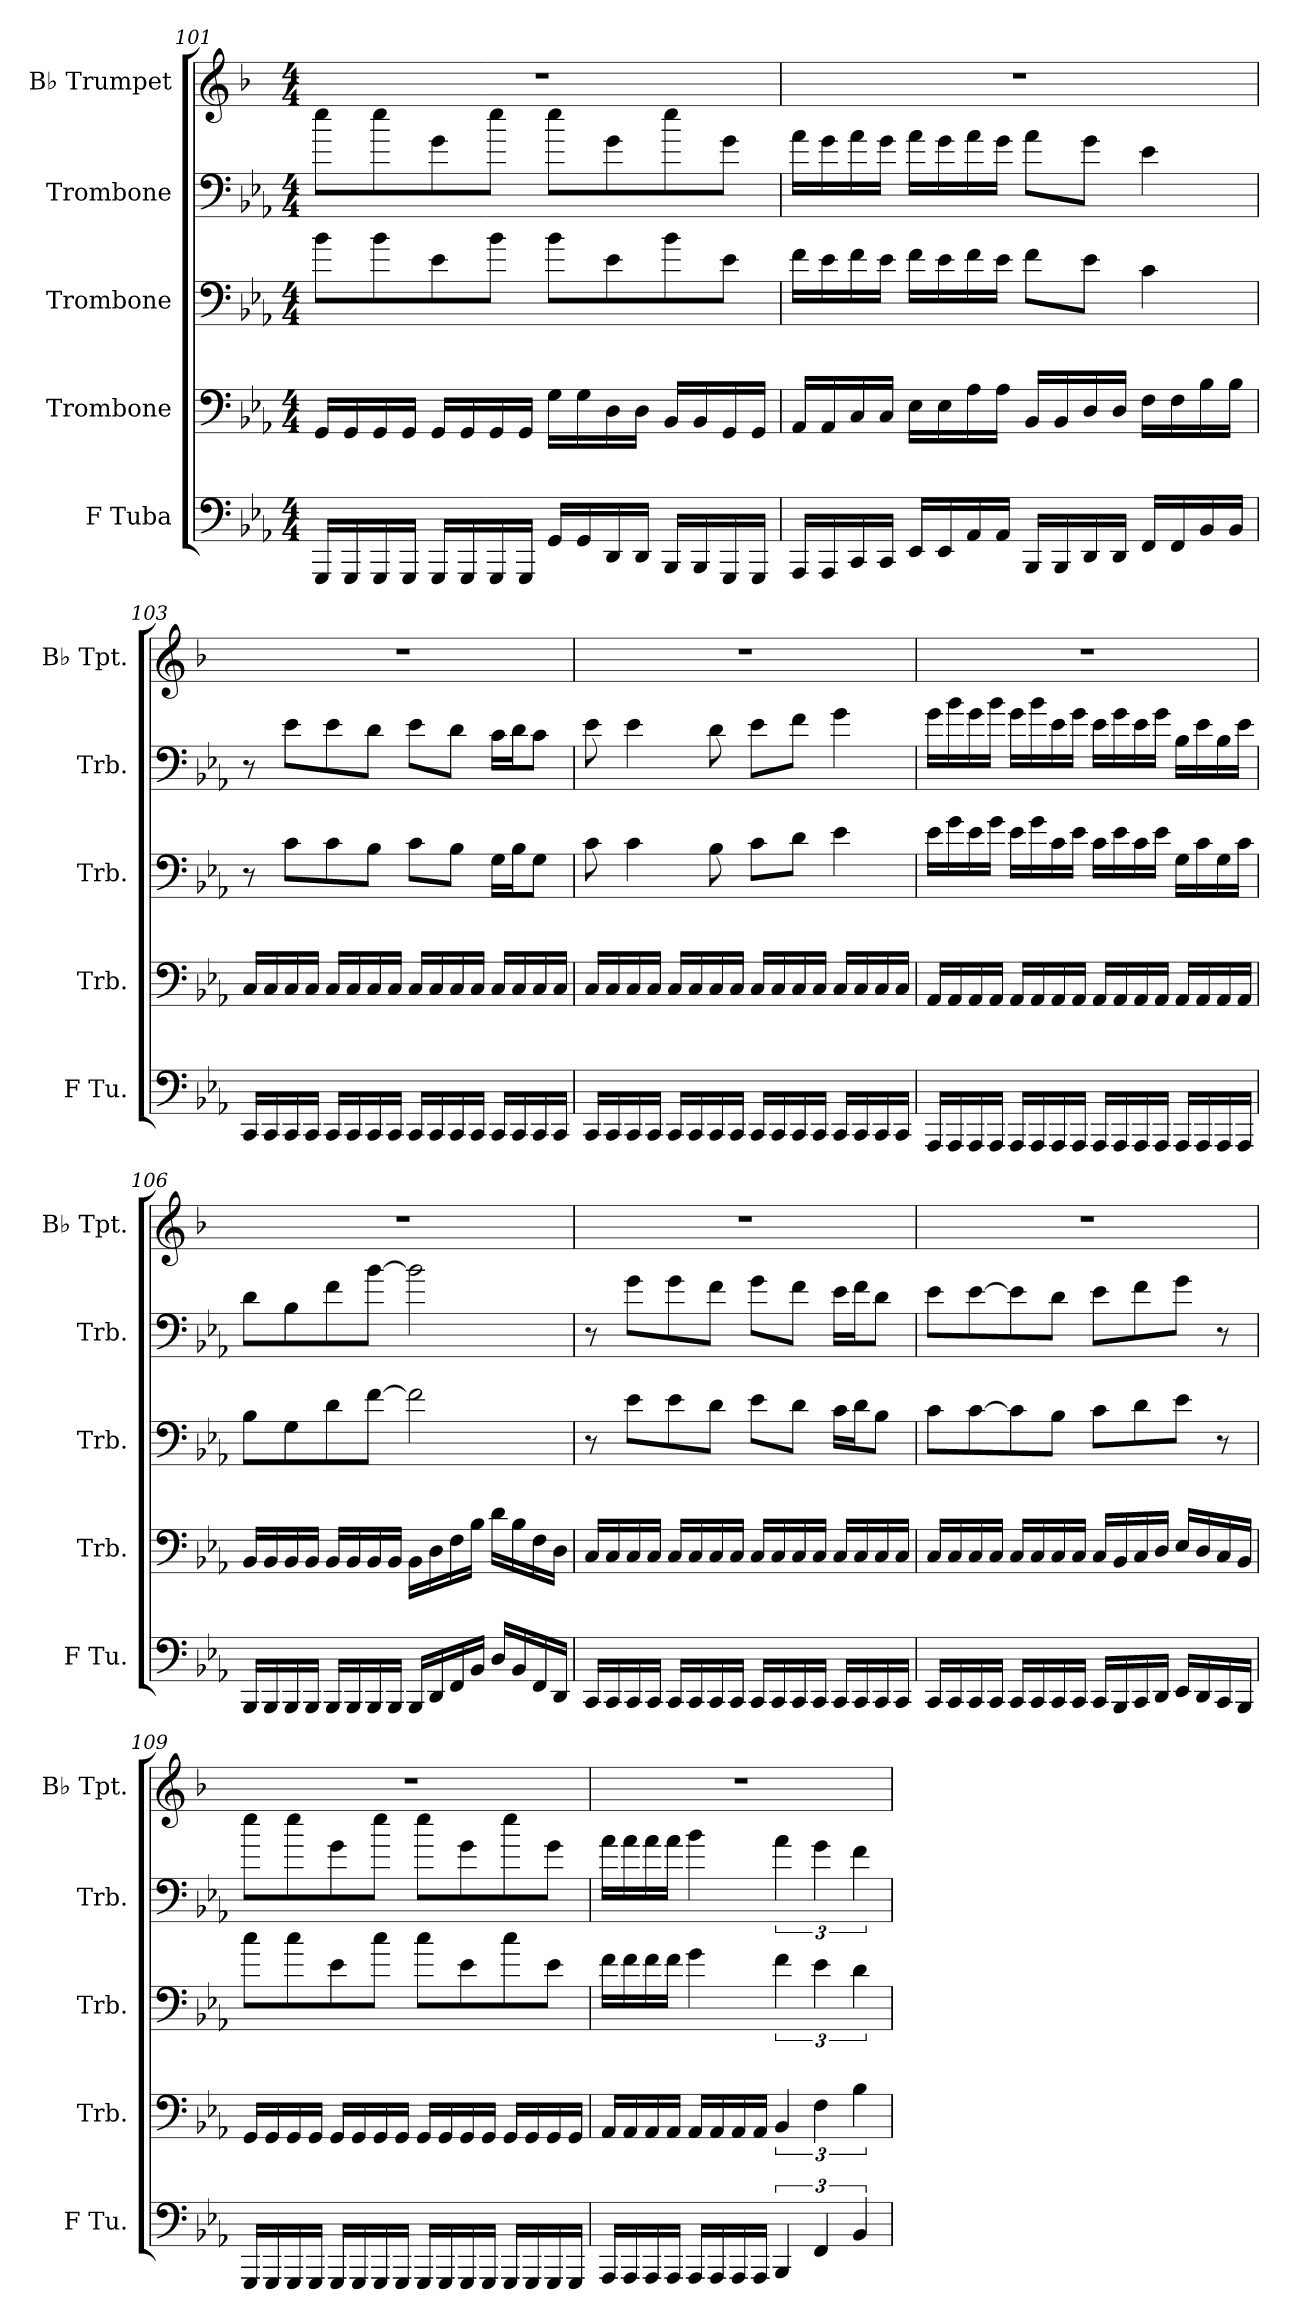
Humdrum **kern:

**kern	**kern	**kern	**kern	**kern
*part5	*part4	*part3	*part2	*part1
*staff5	*staff4	*staff3	*staff2	*staff1
*I"F Tuba	*I"Trombone	*I"Trombone	*I"Trombone	*I"B♭ Trumpet
*I'F Tu.	*I'Trb.	*I'Trb.	*I'Trb.	*I'B♭ Tpt.
*clefF4	*clefF4	*clefF4	*clefF4	*clefG2
*	*	*	*	*ITrd1c2
*k[b-e-a-]	*k[b-e-a-]	*k[b-e-a-]	*k[b-e-a-]	*k[b-e-a-]
*E-:	*E-:	*E-:	*E-:	*E-:
*M4/4	*M4/4	*M4/4	*M4/4	*M4/4
=101	=101	=101	=101	=101
16GGG/LL	16GG/LL	8b-\L	8ee-\L	1r
16GGG/	16GG/	.	.	.
16GGG/	16GG/	8b-\	8ee-\	.
16GGG/JJ	16GG/JJ	.	.	.
16GGG/LL	16GG/LL	8e-\	8g\	.
16GGG/	16GG/	.	.	.
16GGG/	16GG/	8b-\J	8ee-\J	.
16GGG/JJ	16GG/JJ	.	.	.
16GG/LL	16G\LL	8b-\L	8ee-\L	.
16GG/	16G\	.	.	.
16DD/	16D\	8e-\	8g\	.
16DD/JJ	16D\JJ	.	.	.
16BBB-/LL	16BB-/LL	8b-\	8ee-\	.
16BBB-/	16BB-/	.	.	.
16GGG/	16GG/	8e-\J	8g\J	.
16GGG/JJ	16GG/JJ	.	.	.
!!LO:PB:g=z
=102	=102	=102	=102	=102
16AAA-/LL	16AA-/LL	16f\LL	16a-\LL	1r
16AAA-/	16AA-/	16e-\	16g\	.
16CC/	16C/	16f\	16a-\	.
16CC/JJ	16C/JJ	16e-\JJ	16g\JJ	.
16EE-/LL	16E-\LL	16f\LL	16a-\LL	.
16EE-/	16E-\	16e-\	16g\	.
16AA-/	16A-\	16f\	16a-\	.
16AA-/JJ	16A-\JJ	16e-\JJ	16g\JJ	.
16BBB-/LL	16BB-/LL	8f\L	8a-\L	.
16BBB-/	16BB-/	.	.	.
16DD/	16D/	8e-\J	8g\J	.
16DD/JJ	16D/JJ	.	.	.
16FF/LL	16F\LL	4c\	4e-\	.
16FF/	16F\	.	.	.
16BB-/	16B-\	.	.	.
16BB-/JJ	16B-\JJ	.	.	.
!!LO:PB:g=z
=103	=103	=103	=103	=103
16CC/LL	16C/LL	8r	8r	1r
16CC/	16C/	.	.	.
16CC/	16C/	8c\L	8e-\L	.
16CC/JJ	16C/JJ	.	.	.
16CC/LL	16C/LL	8c\	8e-\	.
16CC/	16C/	.	.	.
16CC/	16C/	8B-\J	8d\J	.
16CC/JJ	16C/JJ	.	.	.
16CC/LL	16C/LL	8c\L	8e-\L	.
16CC/	16C/	.	.	.
16CC/	16C/	8B-\J	8d\J	.
16CC/JJ	16C/JJ	.	.	.
16CC/LL	16C/LL	16G\LL	16c\LL	.
16CC/	16C/	16B-\J	16d\J	.
16CC/	16C/	8G\J	8c\J	.
16CC/JJ	16C/JJ	.	.	.
!!LO:PB:g=z
=104	=104	=104	=104	=104
16CC/LL	16C/LL	8c\	8e-\	1r
16CC/	16C/	.	.	.
16CC/	16C/	4c\	4e-\	.
16CC/JJ	16C/JJ	.	.	.
16CC/LL	16C/LL	.	.	.
16CC/	16C/	.	.	.
16CC/	16C/	8B-\	8d\	.
16CC/JJ	16C/JJ	.	.	.
16CC/LL	16C/LL	8c\L	8e-\L	.
16CC/	16C/	.	.	.
16CC/	16C/	8d\J	8f\J	.
16CC/JJ	16C/JJ	.	.	.
16CC/LL	16C/LL	4e-\	4g\	.
16CC/	16C/	.	.	.
16CC/	16C/	.	.	.
16CC/JJ	16C/JJ	.	.	.
=105	=105	=105	=105	=105
16AAA-/LL	16AA-/LL	16e-\LL	16g\LL	1r
16AAA-/	16AA-/	16g\	16b-\	.
16AAA-/	16AA-/	16e-\	16g\	.
16AAA-/JJ	16AA-/JJ	16g\JJ	16b-\JJ	.
16AAA-/LL	16AA-/LL	16e-\LL	16g\LL	.
16AAA-/	16AA-/	16g\	16b-\	.
16AAA-/	16AA-/	16c\	16e-\	.
16AAA-/JJ	16AA-/JJ	16e-\JJ	16g\JJ	.
16AAA-/LL	16AA-/LL	16c\LL	16e-\LL	.
16AAA-/	16AA-/	16e-\	16g\	.
16AAA-/	16AA-/	16c\	16e-\	.
16AAA-/JJ	16AA-/JJ	16e-\JJ	16g\JJ	.
16AAA-/LL	16AA-/LL	16G\LL	16B-\LL	.
16AAA-/	16AA-/	16c\	16e-\	.
16AAA-/	16AA-/	16G\	16B-\	.
16AAA-/JJ	16AA-/JJ	16c\JJ	16e-\JJ	.
!!LO:PB:g=z
=106	=106	=106	=106	=106
16BBB-/LL	16BB-/LL	8B-\L	8d\L	1r
16BBB-/	16BB-/	.	.	.
16BBB-/	16BB-/	8G\	8B-\	.
16BBB-/JJ	16BB-/JJ	.	.	.
16BBB-/LL	16BB-/LL	8d\	8f\	.
16BBB-/	16BB-/	.	.	.
16BBB-/	16BB-/	[8f\J	[8b-\J	.
16BBB-/JJ	16BB-/JJ	.	.	.
16BBB-/LL	16BB-\LL	2f\]	2b-\]	.
16DD/	16D\	.	.	.
16FF/	16F\	.	.	.
16BB-/JJ	16B-\JJ	.	.	.
16D/LL	16d\LL	.	.	.
16BB-/	16B-\	.	.	.
16FF/	16F\	.	.	.
16DD/JJ	16D\JJ	.	.	.
!!LO:PB:g=z
=107	=107	=107	=107	=107
16CC/LL	16C/LL	8r	8r	1r
16CC/	16C/	.	.	.
16CC/	16C/	8e-\L	8g\L	.
16CC/JJ	16C/JJ	.	.	.
16CC/LL	16C/LL	8e-\	8g\	.
16CC/	16C/	.	.	.
16CC/	16C/	8d\J	8f\J	.
16CC/JJ	16C/JJ	.	.	.
16CC/LL	16C/LL	8e-\L	8g\L	.
16CC/	16C/	.	.	.
16CC/	16C/	8d\J	8f\J	.
16CC/JJ	16C/JJ	.	.	.
16CC/LL	16C/LL	16c\LL	16e-\LL	.
16CC/	16C/	16d\J	16f\J	.
16CC/	16C/	8B-\J	8d\J	.
16CC/JJ	16C/JJ	.	.	.
!!LO:PB:g=z
=108	=108	=108	=108	=108
16CC/LL	16C/LL	8c\L	8e-\L	1r
16CC/	16C/	.	.	.
16CC/	16C/	[8c\	[8e-\	.
16CC/JJ	16C/JJ	.	.	.
16CC/LL	16C/LL	8c\]	8e-\]	.
16CC/	16C/	.	.	.
16CC/	16C/	8B-\J	8d\J	.
16CC/JJ	16C/JJ	.	.	.
16CC/LL	16C/LL	8c\L	8e-\L	.
16BBB-/	16BB-/	.	.	.
16CC/	16C/	8d\	8f\	.
16DD/JJ	16D/JJ	.	.	.
16EE-/LL	16E-/LL	8e-\J	8g\J	.
16DD/	16D/	.	.	.
16CC/	16C/	8r	8r	.
16BBB-/JJ	16BB-/JJ	.	.	.
=109	=109	=109	=109	=109
16GGG/LL	16GG/LL	8cc\L	8ee-\L	1r
16GGG/	16GG/	.	.	.
16GGG/	16GG/	8cc\	8ee-\	.
16GGG/JJ	16GG/JJ	.	.	.
16GGG/LL	16GG/LL	8e-\	8g\	.
16GGG/	16GG/	.	.	.
16GGG/	16GG/	8cc\J	8ee-\J	.
16GGG/JJ	16GG/JJ	.	.	.
16GGG/LL	16GG/LL	8cc\L	8ee-\L	.
16GGG/	16GG/	.	.	.
16GGG/	16GG/	8e-\	8g\	.
16GGG/JJ	16GG/JJ	.	.	.
16GGG/LL	16GG/LL	8cc\	8ee-\	.
16GGG/	16GG/	.	.	.
16GGG/	16GG/	8e-\J	8g\J	.
16GGG/JJ	16GG/JJ	.	.	.
!!LO:PB:g=z
=110	=110	=110	=110	=110
16AAA-/LL	16AA-/LL	16f\LL	16a-\LL	1r
16AAA-/	16AA-/	16f\	16a-\	.
16AAA-/	16AA-/	16f\	16a-\	.
16AAA-/JJ	16AA-/JJ	16f\JJ	16a-\JJ	.
16AAA-/LL	16AA-/LL	4g\	4b-\	.
16AAA-/	16AA-/	.	.	.
16AAA-/	16AA-/	.	.	.
16AAA-/JJ	16AA-/JJ	.	.	.
6BBB-/	6BB-/	6f\	6a-\	.
6FF/	6F\	6e-\	6g\	.
6BB-/	6B-\	6d\	6f\	.
=	=	=	=	=
*-	*-	*-	*-	*-
